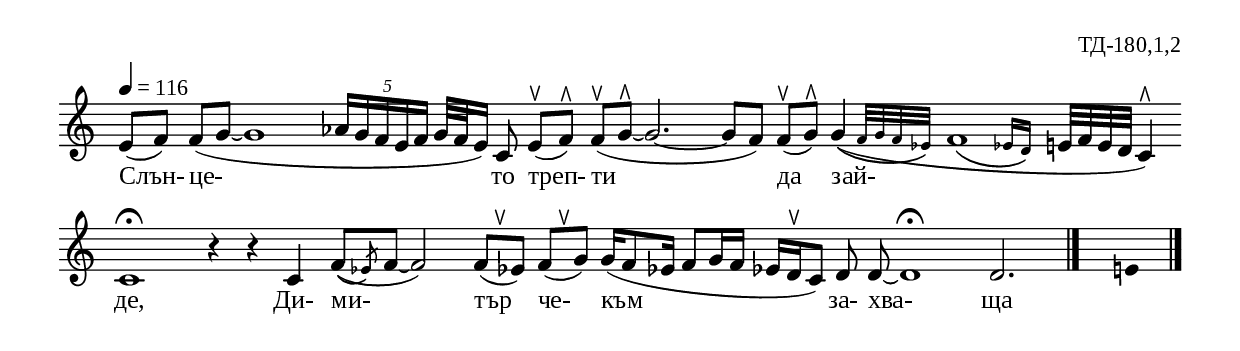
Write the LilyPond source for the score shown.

%{
td_180_1_02
%}

\include "td-preamble.ly"

\score {
\relative c' {
\tempo 4 = 116
\cadenzaOn
e8[( f]) f[( g]~ g1 \times 2/5 { aes16[ g f e f] } g32[ f e16]) c8
e^\ltoe[( f^\rtoe]) f^\ltoe[( g^\rtoe]~ g2.~ g8[ f]) f^\ltoe[( g^\rtoe]) 
\afterGrace g4(\( { f32[ g f ees]\) } \afterGrace f1\( { ees!16[ d]\) } e32[ f e d] 
c4^\rtoe) \bar "" c1\fermata r4 r
\bar ""
c4 \afterGrace f8[(\( { \stdB ees!\) \stdE } f]~ f2) f8[( s^\ltoe ees!]) f[( s^\ltoe g])
g16[( f8 ees!16] f8[ g16 f] ees!16[ d^\ltoe c8]) d8 d\noBeam~ d1\fermata d2.
 \bar "|." 
s4 \fixB e
 \bar "|."  
}
\addlyrics { Слън- це- то треп- ти да зай- де, Ди- ми- тър че- към за- хва- ща }
%
\layout {
   \context { 
	    \Staff \remove "Time_signature_engraver" } 
  indent = #0
  line-width = 190\mm
  ragged-right=##f
}
%
\midi { 
	\context {
		\Score tempoWholesPerMinute = #(ly:make-moment 116 4)
		}
	}
}
%
\header{
  opus = "ТД-180,1,2"
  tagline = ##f
}


